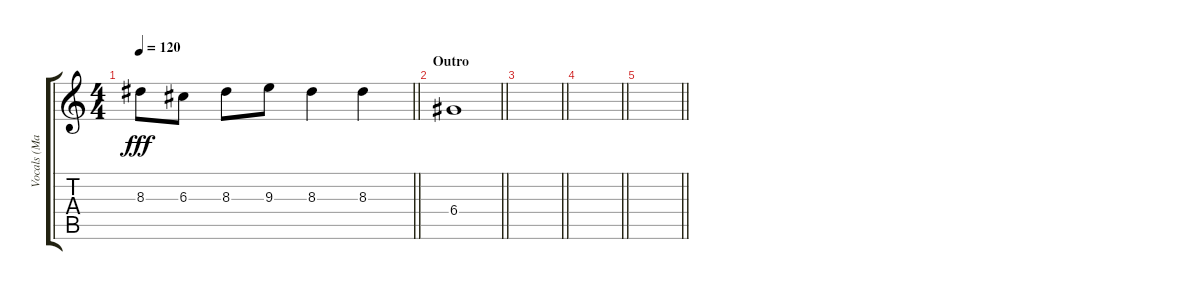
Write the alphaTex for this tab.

\track ("Vocals (Mari)" "Vocals (Ma") {instrument overdrivenguitar}
\staff {score tabs}
\tuning (E4 B3 G3 D3 A2 E2) {hide}
\ts (4 4)
\tempo 120
\clef g2
\barLineRight lightlight
\ks c
8.3{t}.8{dy fff} 6.3.8 8.3.8 9.3.8 8.3.4 8.3.4 |
\section ("" "Outro")
\barLineRight lightlight
6.4.1 |
\barLineRight lightlight
|
\barLineRight lightlight
|
\barLineRight lightlight
